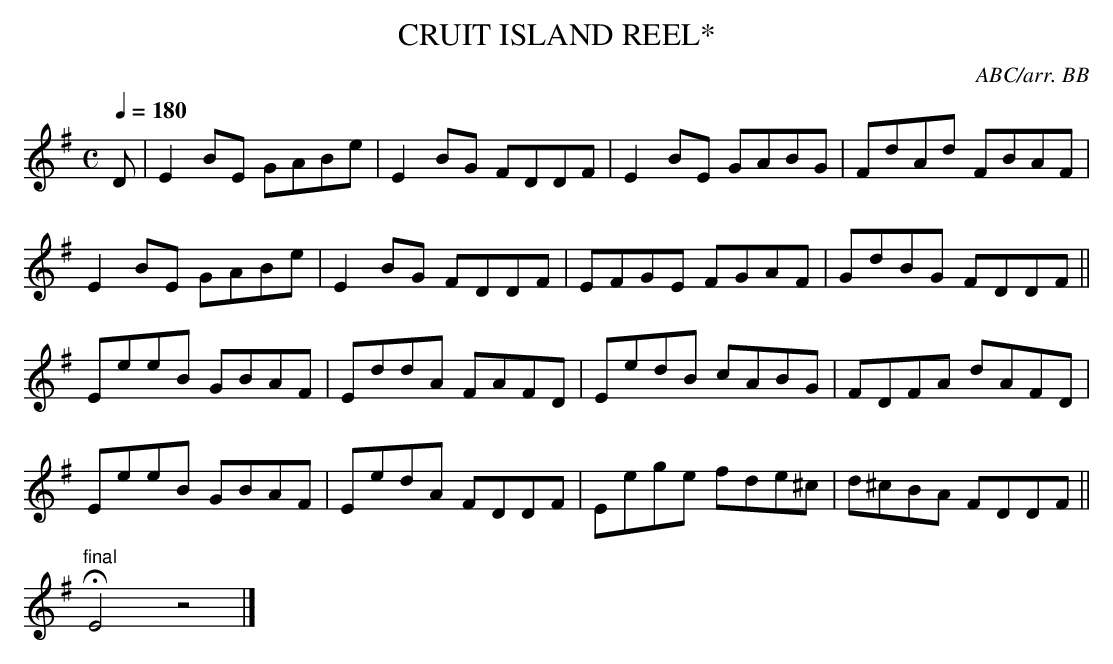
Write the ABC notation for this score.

X:1
T:CRUIT ISLAND REEL*
C:ABC/arr. BB
L:1/8
M:C
Q:1/4=180
K:Em
D|E2BE GABe|E2BG FDDF|E2BE GABG|FdAd FBAF|
E2BE GABe|E2BG FDDF|EFGE FGAF|GdBG FDDF||
EeeB GBAF|EddA FAFD|EedB cABG|FDFA dAFD|
EeeB GBAF|EedA FDDF|Eege fde^c|d^cBA FDDF||
"final"HE4z4|]
